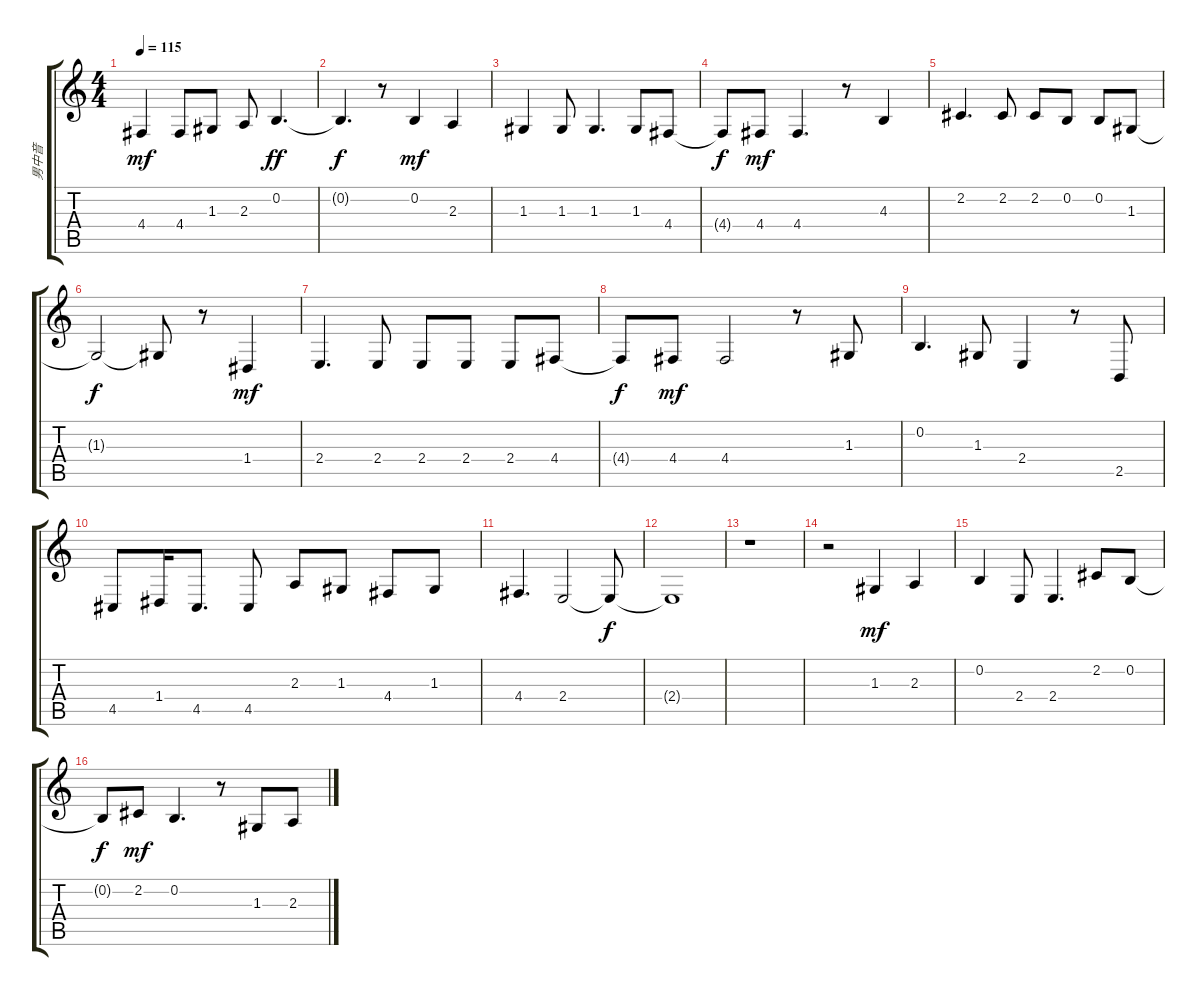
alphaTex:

\track ("男中音" "男中音") {instrument stringensemble1}
\staff {score tabs}
\tuning (E4 B3 G3 D3 A2 E2) {hide}
\ts (4 4)
\tempo 115
\clef g2
\ks c
4.4.4{dy mf} 4.4.8 1.3.8 2.3.8 0.2.4{d dy ff} |
0.2{t}.4{d dy f} r.8 0.2.4{dy mf} 2.3.4 |
1.3.4 1.3.8 1.3.4{d} 1.3.8 4.4.8 |
4.4{t}.8{dy f} 4.4.8{dy mf} 4.4.4{d} r.8 4.3.4 |
2.2.4{d} 2.2.8 2.2.8 0.2.8 0.2.8 1.3.8 |
1.3{t}.2{dy f} 1.3{t}.8 r.8 1.4.4{dy mf} |
2.4.4{d} 2.4.8 2.4.8 2.4.8 2.4.8 4.4.8 |
4.4{t}.8{dy f} 4.4.8{dy mf} 4.4.2 r.8 1.3.8 |
0.2.4{d} 1.3.8 2.4.4 r.8 2.5.8 |
4.5.8 1.4.16 4.5.8{d} 4.5.8 2.3.8 1.3.8 4.4.8 1.3.8 |
4.4.4{d} 2.4.2 2.4{t}.8{dy f} |
2.4{t}.1 |
r.1 |
r.2 1.3.4{dy mf} 2.3.4 |
0.2.4 2.4.8 2.4.4{d} 2.2.8 0.2.8 |
0.2{t}.8{dy f} 2.2.8{dy mf} 0.2.4{d} r.8 1.3.8 2.3.8
